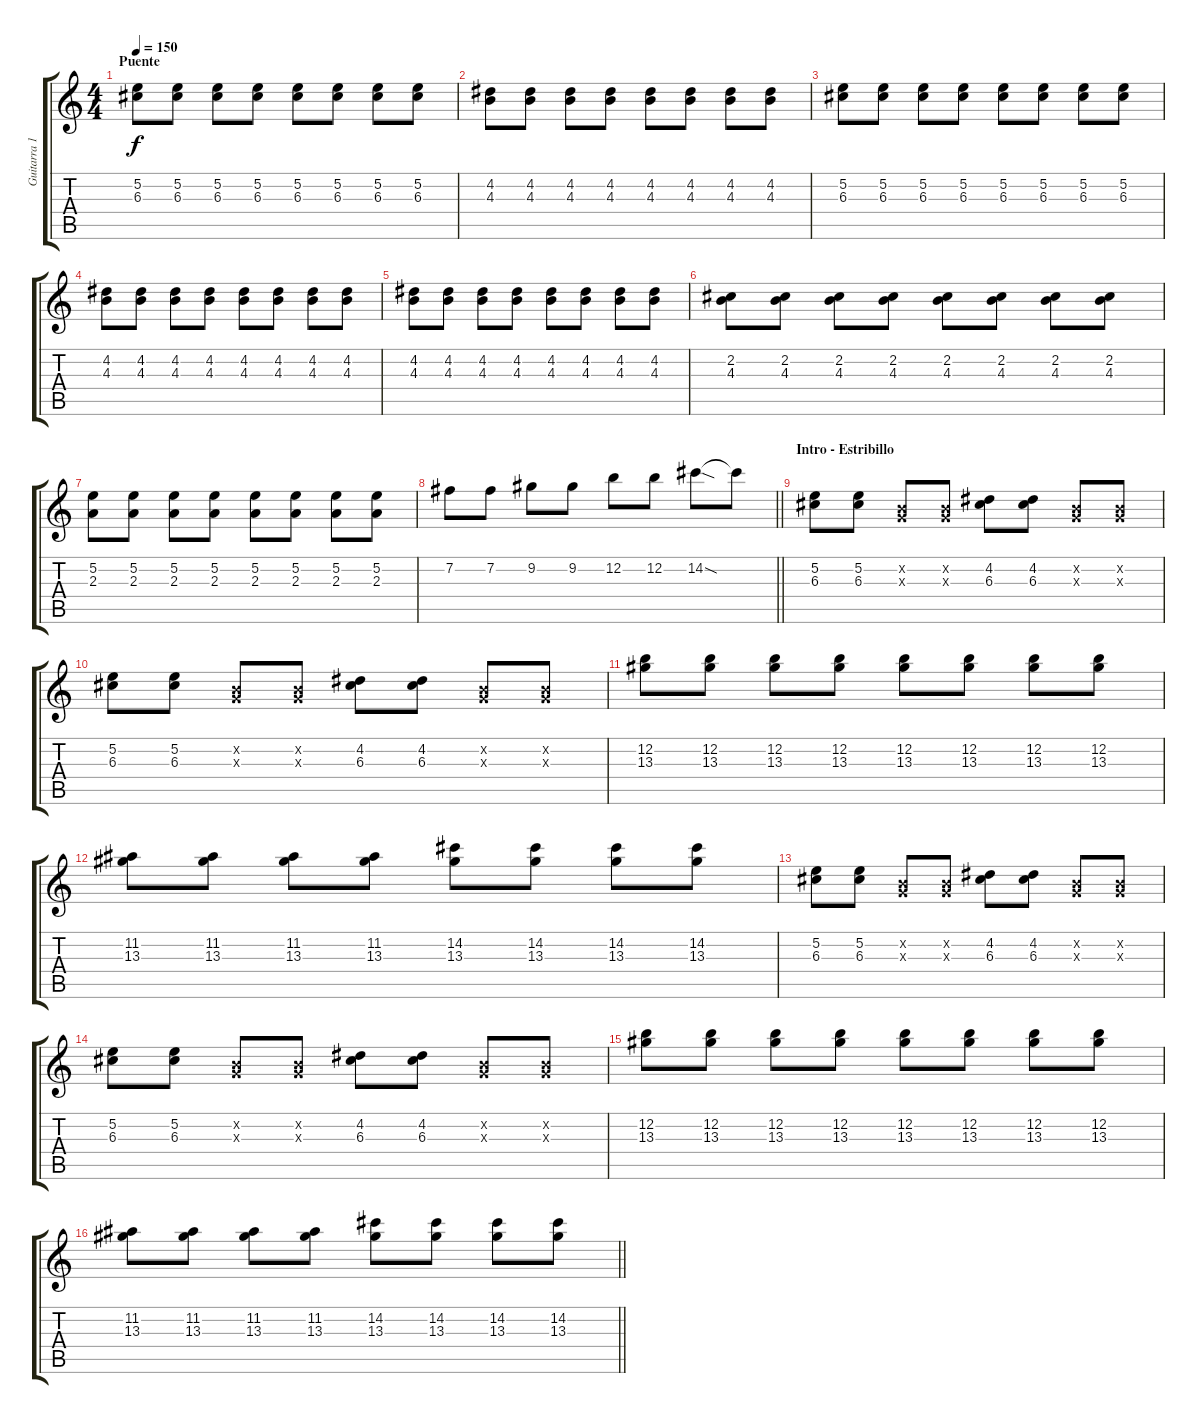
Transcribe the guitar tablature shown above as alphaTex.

\track ("Guitarra 1" "Guitarra 1") {instrument overdrivenguitar}
\staff {score tabs}
\tuning (E4 B3 G3 D3 A2 E2) {hide}
\ts (4 4)
\section ("" "Puente")
\tempo 150
\clef g2
\ks c
(5.2 6.3).8{dy f} (5.2 6.3).8 (5.2 6.3).8 (5.2 6.3).8 (5.2 6.3).8 (5.2 6.3).8 (5.2 6.3).8 (5.2 6.3).8 |
(4.2 4.3).8 (4.2 4.3).8 (4.2 4.3).8 (4.2 4.3).8 (4.2 4.3).8 (4.2 4.3).8 (4.2 4.3).8 (4.2 4.3).8 |
(5.2 6.3).8 (5.2 6.3).8 (5.2 6.3).8 (5.2 6.3).8 (5.2 6.3).8 (5.2 6.3).8 (5.2 6.3).8 (5.2 6.3).8 |
(4.2 4.3).8 (4.2 4.3).8 (4.2 4.3).8 (4.2 4.3).8 (4.2 4.3).8 (4.2 4.3).8 (4.2 4.3).8 (4.2 4.3).8 |
(4.2 4.3).8 (4.2 4.3).8 (4.2 4.3).8 (4.2 4.3).8 (4.2 4.3).8 (4.2 4.3).8 (4.2 4.3).8 (4.2 4.3).8 |
(2.2 4.3).8 (2.2 4.3).8 (2.2 4.3).8 (2.2 4.3).8 (2.2 4.3).8 (2.2 4.3).8 (2.2 4.3).8 (2.2 4.3).8 |
(5.2 2.3).8 (5.2 2.3).8 (5.2 2.3).8 (5.2 2.3).8 (5.2 2.3).8 (5.2 2.3).8 (5.2 2.3).8 (5.2 2.3).8 |
\barLineRight lightlight
7.2.8 7.2.8 9.2.8 9.2.8 12.2.8 12.2.8 14.2{sod}.8 14.2{t}.8 |
\section ("" "Intro - Estribillo")
(5.2 6.3).8 (5.2 6.3).8 (0.2{x} 0.3{x}).8 (0.2{x} 0.3{x}).8 (4.2 6.3).8 (4.2 6.3).8 (0.2{x} 0.3{x}).8 (0.2{x} 0.3{x}).8 |
(5.2 6.3).8 (5.2 6.3).8 (0.2{x} 0.3{x}).8 (0.2{x} 0.3{x}).8 (4.2 6.3).8 (4.2 6.3).8 (0.2{x} 0.3{x}).8 (0.2{x} 0.3{x}).8 |
(12.2 13.3).8 (12.2 13.3).8 (12.2 13.3).8 (12.2 13.3).8 (12.2 13.3).8 (12.2 13.3).8 (12.2 13.3).8 (12.2 13.3).8 |
(11.2 13.3).8 (11.2 13.3).8 (11.2 13.3).8 (11.2 13.3).8 (14.2 13.3).8 (14.2 13.3).8 (14.2 13.3).8 (14.2 13.3).8 |
(5.2 6.3).8 (5.2 6.3).8 (0.2{x} 0.3{x}).8 (0.2{x} 0.3{x}).8 (4.2 6.3).8 (4.2 6.3).8 (0.2{x} 0.3{x}).8 (0.2{x} 0.3{x}).8 |
(5.2 6.3).8 (5.2 6.3).8 (0.2{x} 0.3{x}).8 (0.2{x} 0.3{x}).8 (4.2 6.3).8 (4.2 6.3).8 (0.2{x} 0.3{x}).8 (0.2{x} 0.3{x}).8 |
(12.2 13.3).8 (12.2 13.3).8 (12.2 13.3).8 (12.2 13.3).8 (12.2 13.3).8 (12.2 13.3).8 (12.2 13.3).8 (12.2 13.3).8 |
\barLineRight lightlight
(11.2 13.3).8 (11.2 13.3).8 (11.2 13.3).8 (11.2 13.3).8 (14.2 13.3).8 (14.2 13.3).8 (14.2 13.3).8 (14.2 13.3).8
